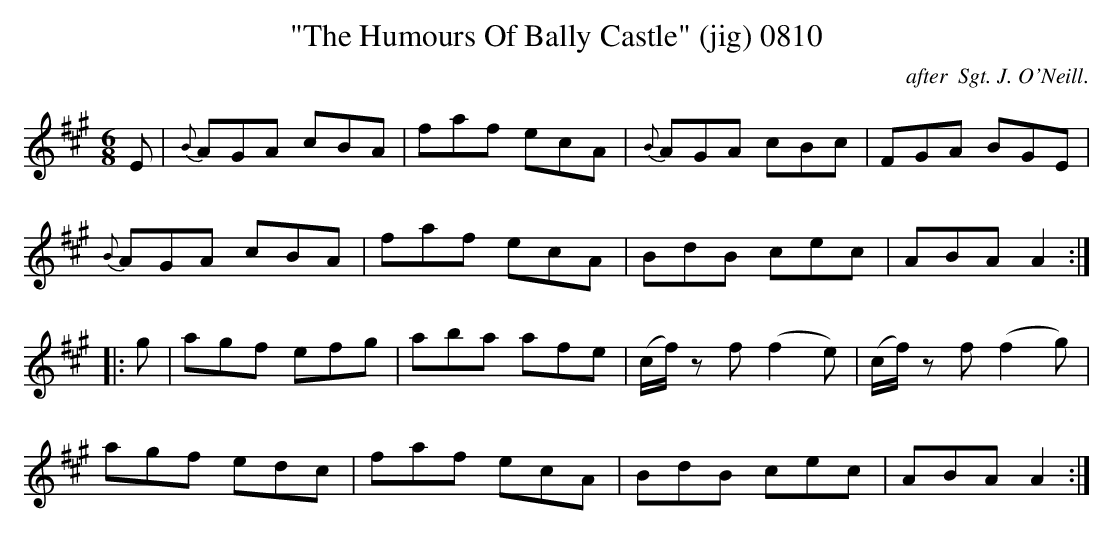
X:1
T:"The Humours Of Bally Castle" (jig) 0810
C:after  Sgt. J. O'Neill.
BRENNAN June 2003 (HTTP://WWW.SOSYOURMOM.COM)
M:6/8
L:1/8
K:A
E|{B}AGA cBA|faf ecA|{B}AGA cBc|FGA BGE|
{B}AGA cBA|faf ecA|BdB cec|ABA A2:|
|:g|agf efg|aba afe|(c/2f/2) zf (f2e)|(c/2f/2) zf (f2g)|
agf edc|faf ecA|BdB cec|ABA A2:|
